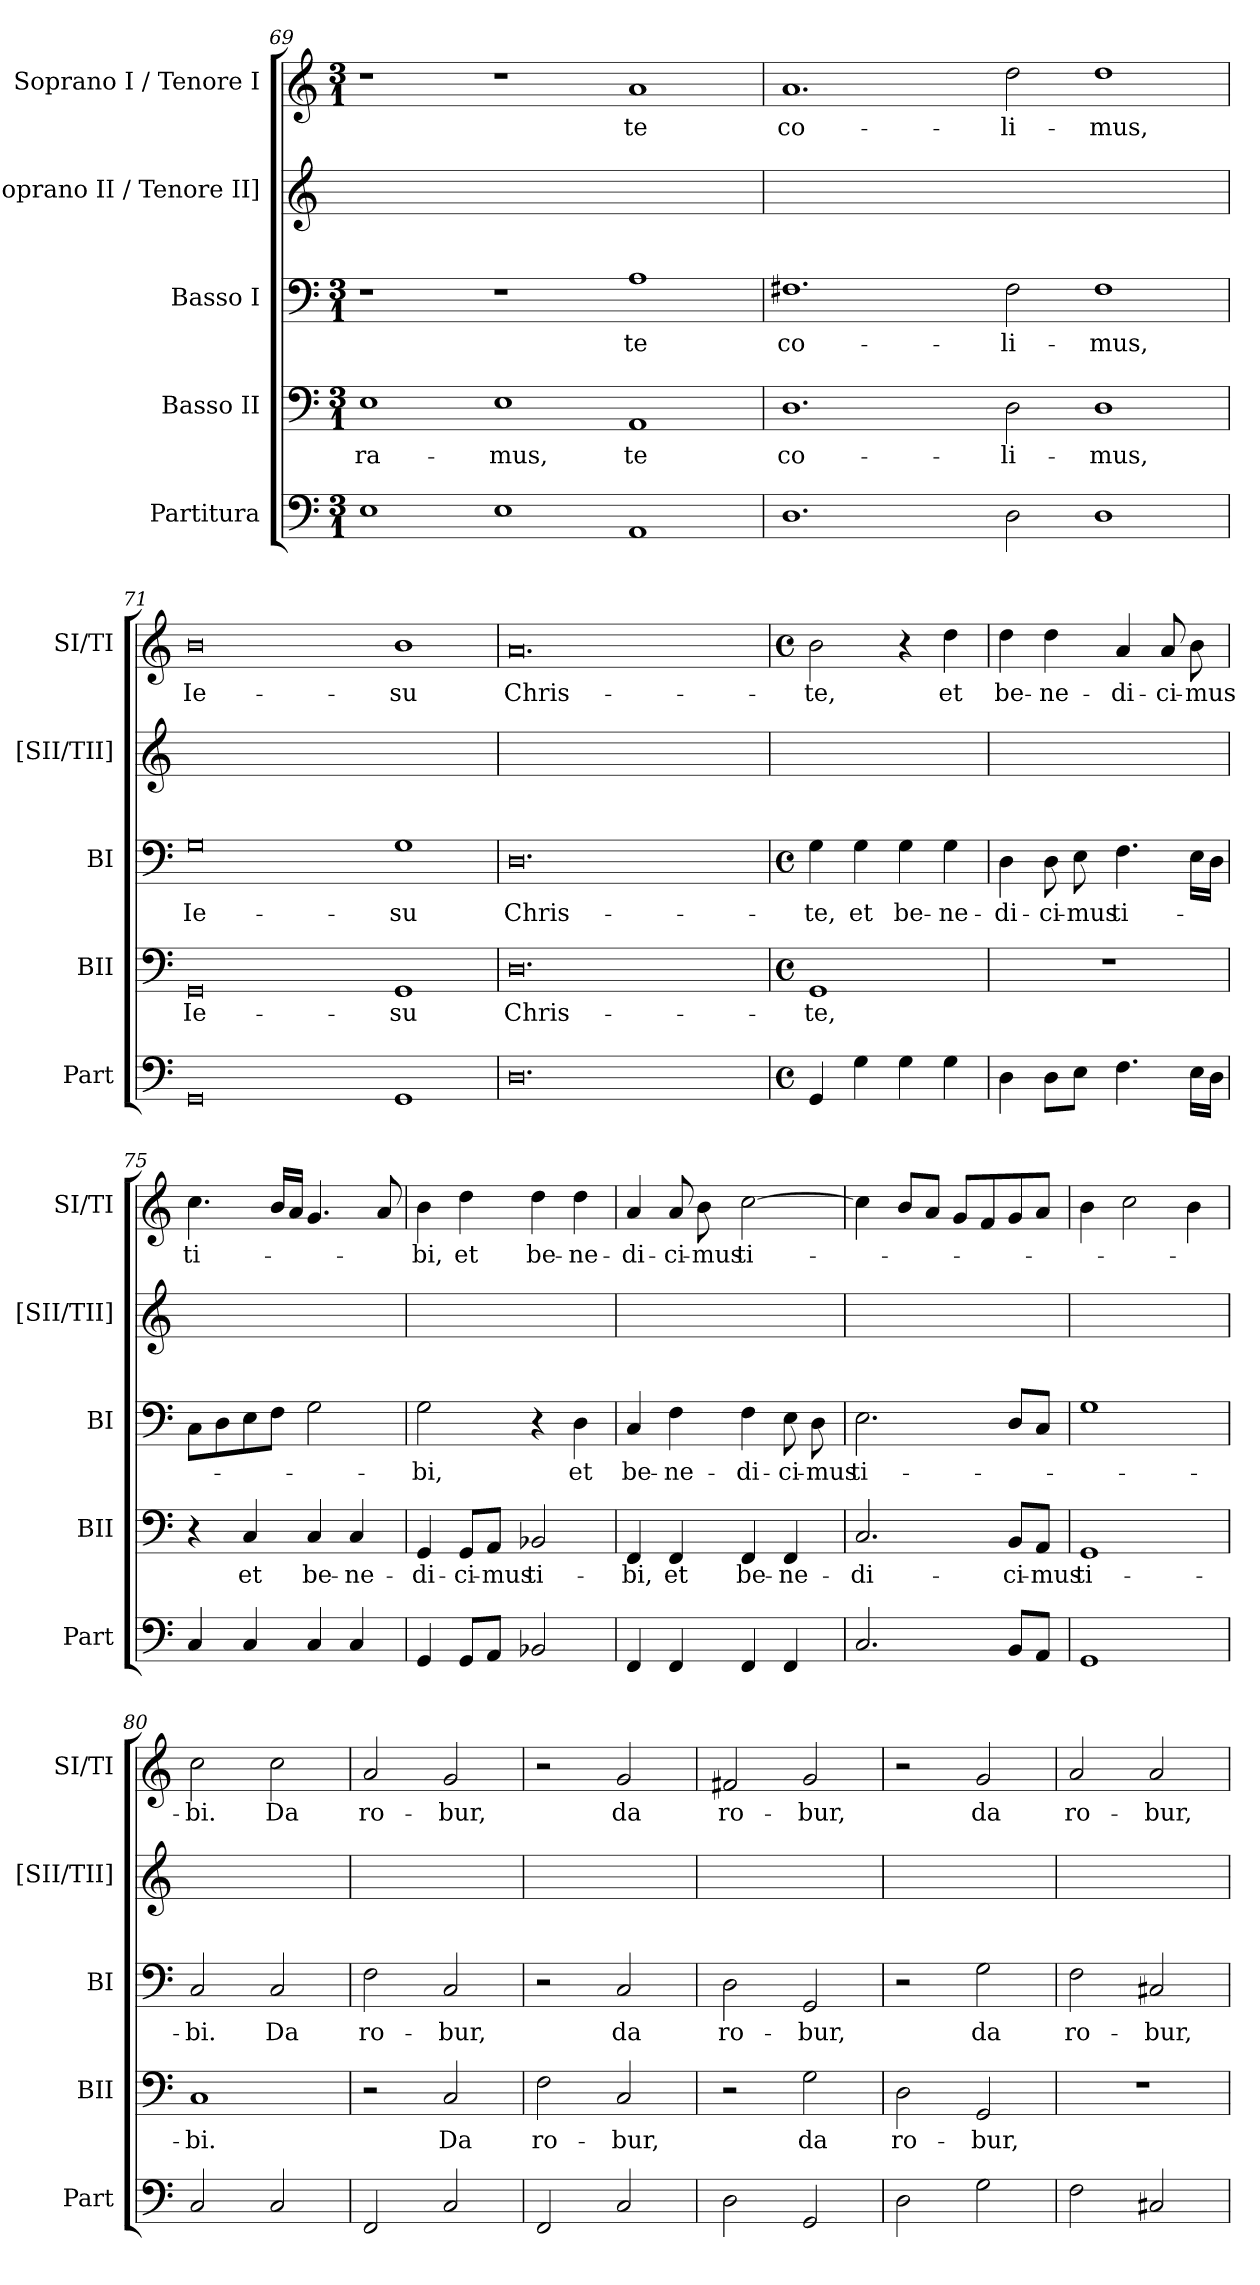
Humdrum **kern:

**kern	**kern	**text	**kern	**text	**kern	**kern	**text
*part5	*part4	*part4	*part3	*part3	*part2	*part1	*part1
*staff5	*staff4	*staff4	*staff3	*staff3	*staff2	*staff1	*staff1
*I"Partitura	*I"Basso II	*	*I"Basso I	*	*I"[Soprano II / Tenore II]	*I"Soprano I / Tenore I	*
*I'Part	*I'BII	*	*I'BI	*	*I'[SII/TII]	*I'SI/TI	*
*clefF4	*clefF4	*	*clefF4	*	*clefG2	*clefG2	*
*k[]	*k[]	*	*k[]	*	*k[]	*k[]	*
*M3/1	*M3/1	*	*M3/1	*	*	*M3/1	*
=69	=69	=69	=69	=69	=69	=69	=69
1E	1E	-ra-	1r	.	1ryy	1r	.
1E	1E	-mus,	1r	.	0ryy	1r	.
1AA	1AA	te	1A	te	.	1a	te
=70	=70	=70	=70	=70	=70	=70	=70
1.D	1.D	co-	1.F#X	co-	1ryy	1.a	co-
.	.	.	.	.	0ryy	.	.
2D\	2D\	-li-	2F#\	-li-	.	2dd\	-li-
1D	1D	-mus,	1F#	-mus,	.	1dd	-mus,
=71	=71	=71	=71	=71	=71	=71	=71
0GG	0GG	Ie-	0G	Ie-	1ryy	0b	Ie-
.	.	.	.	.	0ryy	.	.
1GG	1GG	-su	1G	-su	.	1b	-su
=72	=72	=72	=72	=72	=72	=72	=72
0.D	0.D	Chris-	0.D	Chris-	1ryy	0.a	Chris-
.	.	.	.	.	0ryy	.	.
=73	=73	=73	=73	=73	=73	=73	=73
*M4/4	*M4/4	*	*M4/4	*	*	*M4/4	*
*met(c)	*met(c)	*	*met(c)	*	*	*met(c)	*
*	*	*	*	*	*	*MM120	*
4GG/	1GG	-te,	4G\	-te,	1ryy	2b\	-te,
4G\	.	.	4G\	et	.	.	.
4G\	.	.	4G\	be-	.	4r	.
4G\	.	.	4G\	-ne-	.	4dd\	et
=74	=74	=74	=74	=74	=74	=74	=74
4D\	1r	.	4D\	-di-	1ryy	4dd\	be-
8D\L	.	.	8D\	-ci-	.	4dd\	-ne-
8E\J	.	.	8E\	-mus	.	.	.
4.F\	.	.	4.F\	ti-	.	4a/	-di-
.	.	.	.	.	.	8a/	-ci-
16E\LL	.	.	16E\LL	.	.	8b\	-mus
16D\JJ	.	.	16D\JJ	.	.	.	.
=75	=75	=75	=75	=75	=75	=75	=75
4C/	4r	.	8C\L	.	1ryy	4.cc\	ti-
.	.	.	8D\	.	.	.	.
4C/	4C/	et	8E\	.	.	.	.
.	.	.	8F\J	.	.	16b/LL	.
.	.	.	.	.	.	16a/JJ	.
4C/	4C/	be-	2G\	.	.	4.g/	.
4C/	4C/	-ne-	.	.	.	.	.
.	.	.	.	.	.	8a/	.
=76	=76	=76	=76	=76	=76	=76	=76
4GG/	4GG/	-di-	2G\	-bi,	1ryy	4b\	-bi,
8GG/L	8GG/L	-ci-	.	.	.	4dd\	et
8AA/J	8AA/J	-mus	.	.	.	.	.
2BB-X/	2BB-X/	ti-	4r	.	.	4dd\	be-
.	.	.	4D\	et	.	4dd\	-ne-
=77	=77	=77	=77	=77	=77	=77	=77
4FF/	4FF/	-bi,	4C/	be-	1ryy	4a/	-di-
4FF/	4FF/	et	4F\	-ne-	.	8a/	-ci-
.	.	.	.	.	.	8b\	-mus
4FF/	4FF/	be-	4F\	-di-	.	[2cc\	ti-
4FF/	4FF/	-ne-	8E\	-ci-	.	.	.
.	.	.	8D\	-mus	.	.	.
=78	=78	=78	=78	=78	=78	=78	=78
2.C/	2.C/	-di-	2.E\	ti-	1ryy	4cc\]	.
.	.	.	.	.	.	8b/L	.
.	.	.	.	.	.	8a/J	.
.	.	.	.	.	.	8g/L	.
.	.	.	.	.	.	8f/	.
8BB/L	8BB/L	-ci-	8D/L	.	.	8g/	.
8AA/J	8AA/J	-mus	8C/J	.	.	8a/J	.
=79	=79	=79	=79	=79	=79	=79	=79
1GG	1GG	ti-	1G	.	1ryy	4b\	.
.	.	.	.	.	.	2cc\	.
.	.	.	.	.	.	4b\	.
=80	=80	=80	=80	=80	=80	=80	=80
2C/	1C	-bi.	2C/	-bi.	1ryy	2cc\	-bi.
2C/	.	.	2C/	Da	.	2cc\	Da
=81	=81	=81	=81	=81	=81	=81	=81
2FF/	2r	.	2F\	ro-	1ryy	2a/	ro-
2C/	2C/	Da	2C/	-bur,	.	2g/	-bur,
=82	=82	=82	=82	=82	=82	=82	=82
2FF/	2F\	ro-	2r	.	1ryy	2r	.
2C/	2C/	-bur,	2C/	da	.	2g/	da
=83	=83	=83	=83	=83	=83	=83	=83
2D\	2r	.	2D\	ro-	1ryy	2f#X/	ro-
2GG/	2G\	da	2GG/	-bur,	.	2g/	-bur,
=84	=84	=84	=84	=84	=84	=84	=84
2D\	2D\	ro-	2r	.	1ryy	2r	.
2G\	2GG/	-bur,	2G\	da	.	2g/	da
=85	=85	=85	=85	=85	=85	=85	=85
2F\	1r	.	2F\	ro-	1ryy	2a/	ro-
2C#X>/	.	.	2C#X/	-bur,	.	2a/	-bur,
=	=	=	=	=	=	=	=
*-	*-	*-	*-	*-	*-	*-	*-
